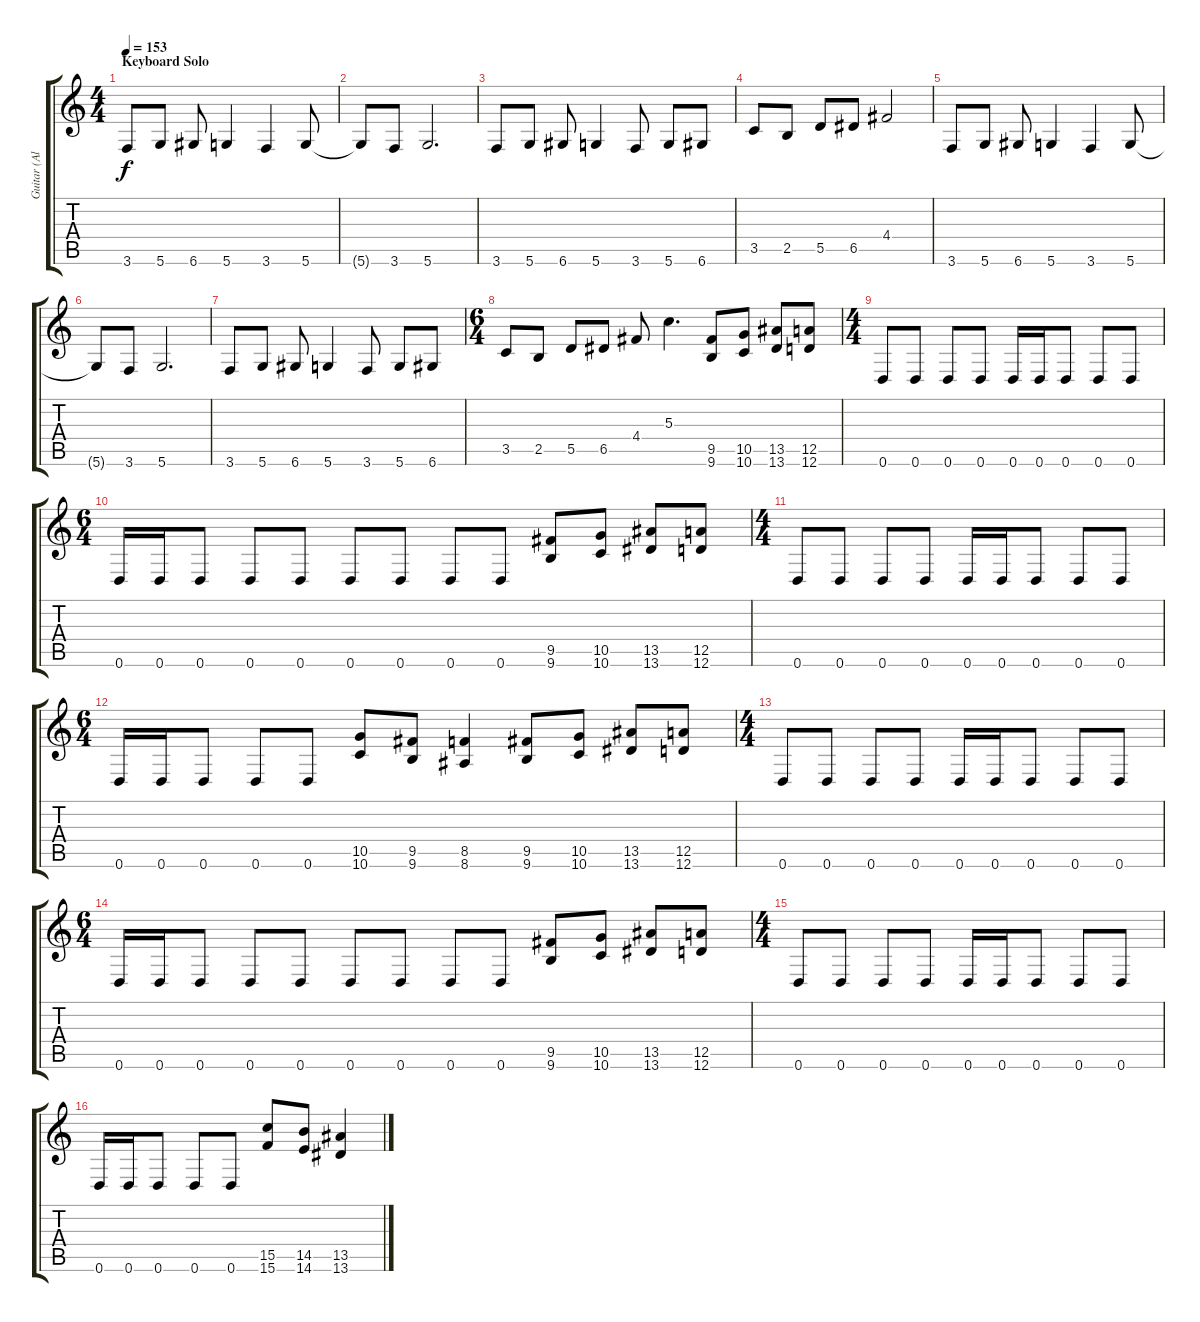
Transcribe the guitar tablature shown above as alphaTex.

\track ("Guitar (Alternate tuning : Drop D)" "Guitar (Al") {instrument electricguitarjazz}
\staff {score tabs}
\tuning (E4 B3 G3 D3 A2 D2) {hide}
\ts (4 4)
\section ("" "Keyboard Solo")
\tempo 153
\clef g2
\ks c
3.6.8{dy f} 5.6.8 6.6.8 5.6.4 3.6.4 5.6.8 |
5.6{t}.8 3.6.8 5.6.2{d} |
3.6.8 5.6.8 6.6.8 5.6.4 3.6.8 5.6.8 6.6.8 |
3.5.8 2.5.8 5.5.8 6.5.8 4.4.2 |
3.6.8 5.6.8 6.6.8 5.6.4 3.6.4 5.6.8 |
5.6{t}.8 3.6.8 5.6.2{d} |
3.6.8 5.6.8 6.6.8 5.6.4 3.6.8 5.6.8 6.6.8 |
\ts (6 4)
3.5.8 2.5.8 5.5.8 6.5.8 4.4.8 5.3.4{d} (9.5 9.6).8 (10.5 10.6).8 (13.5 13.6).8 (12.5 12.6).8 |
\ts (4 4)
0.6.8 0.6.8 0.6.8 0.6.8 0.6.16 0.6.16 0.6.8 0.6.8 0.6.8 |
\ts (6 4)
0.6.16 0.6.16 0.6.8 0.6.8 0.6.8 0.6.8 0.6.8 0.6.8 0.6.8 (9.5 9.6).8 (10.5 10.6).8 (13.5 13.6).8 (12.5 12.6).8 |
\ts (4 4)
0.6.8 0.6.8 0.6.8 0.6.8 0.6.16 0.6.16 0.6.8 0.6.8 0.6.8 |
\ts (6 4)
0.6.16 0.6.16 0.6.8 0.6.8 0.6.8 (10.5 10.6).8 (9.5 9.6).8 (8.5 8.6).4 (9.5 9.6).8 (10.5 10.6).8 (13.5 13.6).8 (12.5 12.6).8 |
\ts (4 4)
0.6.8 0.6.8 0.6.8 0.6.8 0.6.16 0.6.16 0.6.8 0.6.8 0.6.8 |
\ts (6 4)
0.6.16 0.6.16 0.6.8 0.6.8 0.6.8 0.6.8 0.6.8 0.6.8 0.6.8 (9.5 9.6).8 (10.5 10.6).8 (13.5 13.6).8 (12.5 12.6).8 |
\ts (4 4)
0.6.8 0.6.8 0.6.8 0.6.8 0.6.16 0.6.16 0.6.8 0.6.8 0.6.8 |
0.6.16 0.6.16 0.6.8 0.6.8 0.6.8 (15.5 15.6).8 (14.5 14.6).8 (13.5 13.6).4
